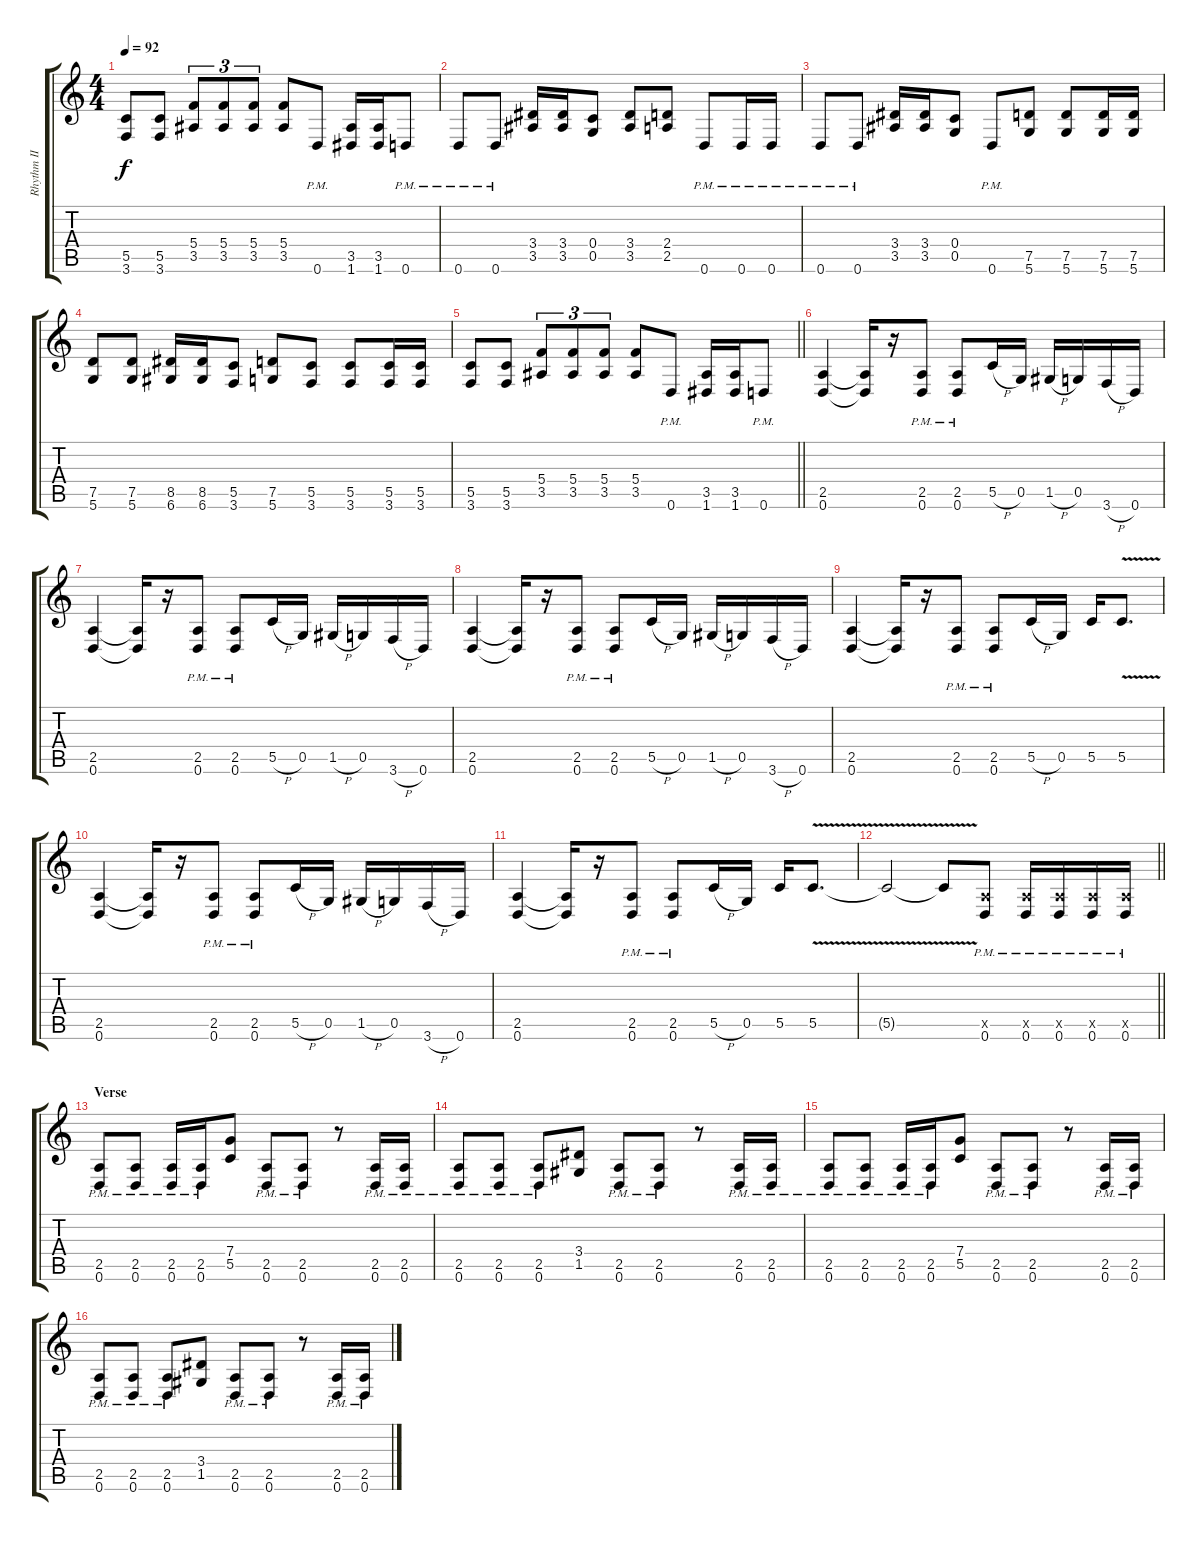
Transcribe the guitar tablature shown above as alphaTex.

\track ("Rhythm II" "Rhythm II") {instrument distortionguitar}
\staff {score tabs}
\tuning (D4 A3 F3 C3 G2 D2) {hide}
\ts (4 4)
\tempo 92
\clef g2
\ks c
(5.5 3.6).8{dy f} (5.5 3.6).8 (5.4 3.5).8{tu (3 2)} (5.4 3.5).8{tu (3 2)} (5.4 3.5).8{tu (3 2)} (5.4 3.5).8 0.6{pm}.8 (3.5 1.6).16 (3.5 1.6).16 0.6{pm}.8 |
0.6{pm}.8 0.6{pm}.8 (3.4 3.5).16 (3.4 3.5).16 (0.4 0.5).8 (3.4 3.5).8 (2.4 2.5).8 0.6{pm}.8 0.6{pm}.16 0.6{pm}.16 |
0.6{pm}.8 0.6{pm}.8 (3.4 3.5).16 (3.4 3.5).16 (0.4 0.5).8 0.6{pm}.8 (7.5 5.6).8 (7.5 5.6).8 (7.5 5.6).16 (7.5 5.6).16 |
(7.5 5.6).8 (7.5 5.6).8 (8.5 6.6).16 (8.5 6.6).16 (5.5 3.6).8 (7.5 5.6).8 (5.5 3.6).8 (5.5 3.6).8 (5.5 3.6).16 (5.5 3.6).16 |
\barLineRight lightlight
(5.5 3.6).8 (5.5 3.6).8 (5.4 3.5).8{tu (3 2)} (5.4 3.5).8{tu (3 2)} (5.4 3.5).8{tu (3 2)} (5.4 3.5).8 0.6{pm}.8 (3.5 1.6).16 (3.5 1.6).16 0.6{pm}.8 |
\section ("" "")
(2.5 0.6).4 (2.5{t} 0.6{t}).16 r.16 (2.5{pm} 0.6{pm}).8 (2.5{pm} 0.6{pm}).8 5.5{h}.16 0.5.16 1.5{h}.16 0.5.16 3.6{h}.16 0.6.16 |
(2.5 0.6).4 (2.5{t} 0.6{t}).16 r.16 (2.5{pm} 0.6{pm}).8 (2.5{pm} 0.6{pm}).8 5.5{h}.16 0.5.16 1.5{h}.16 0.5.16 3.6{h}.16 0.6.16 |
(2.5 0.6).4 (2.5{t} 0.6{t}).16 r.16 (2.5{pm} 0.6{pm}).8 (2.5{pm} 0.6{pm}).8 5.5{h}.16 0.5.16 1.5{h}.16 0.5.16 3.6{h}.16 0.6.16 |
(2.5 0.6).4 (2.5{t} 0.6{t}).16 r.16 (2.5{pm} 0.6{pm}).8 (2.5{pm} 0.6{pm}).8 5.5{h}.16 0.5.16 5.5.16 5.5{v}.8{d} |
(2.5 0.6).4 (2.5{t} 0.6{t}).16 r.16 (2.5{pm} 0.6{pm}).8 (2.5{pm} 0.6{pm}).8 5.5{h}.16 0.5.16 1.5{h}.16 0.5.16 3.6{h}.16 0.6.16 |
(2.5 0.6).4 (2.5{t} 0.6{t}).16 r.16 (2.5{pm} 0.6{pm}).8 (2.5{pm} 0.6{pm}).8 5.5{h}.16 0.5.16 5.5.16 5.5{v}.8{d} |
\barLineRight lightlight
5.5{v t}.2 5.5{v t}.8 (2.5{x} 0.6{pm}).8 (2.5{x} 0.6{pm}).16 (2.5{x} 0.6{pm}).16 (2.5{x} 0.6{pm}).16 (2.5{x} 0.6{pm}).16 |
\section ("" "Verse")
(2.5{pm} 0.6{pm}).8 (2.5{pm} 0.6{pm}).8 (2.5{pm} 0.6{pm}).16 (2.5{pm} 0.6{pm}).16 (7.4 5.5).8 (2.5{pm} 0.6{pm}).8 (2.5{pm} 0.6{pm}).8 r.8 (2.5{pm} 0.6{pm}).16 (2.5{pm} 0.6{pm}).16 |
(2.5{pm} 0.6{pm}).8 (2.5{pm} 0.6{pm}).8 (2.5{pm} 0.6{pm}).8 (3.4 1.5).8 (2.5{pm} 0.6{pm}).8 (2.5{pm} 0.6{pm}).8 r.8 (2.5{pm} 0.6{pm}).16 (2.5{pm} 0.6{pm}).16 |
(2.5{pm} 0.6{pm}).8 (2.5{pm} 0.6{pm}).8 (2.5{pm} 0.6{pm}).16 (2.5{pm} 0.6{pm}).16 (7.4 5.5).8 (2.5{pm} 0.6{pm}).8 (2.5{pm} 0.6{pm}).8 r.8 (2.5{pm} 0.6{pm}).16 (2.5{pm} 0.6{pm}).16 |
(2.5{pm} 0.6{pm}).8 (2.5{pm} 0.6{pm}).8 (2.5{pm} 0.6{pm}).8 (3.4 1.5).8 (2.5{pm} 0.6{pm}).8 (2.5{pm} 0.6{pm}).8 r.8 (2.5{pm} 0.6{pm}).16 (2.5{pm} 0.6{pm}).16
